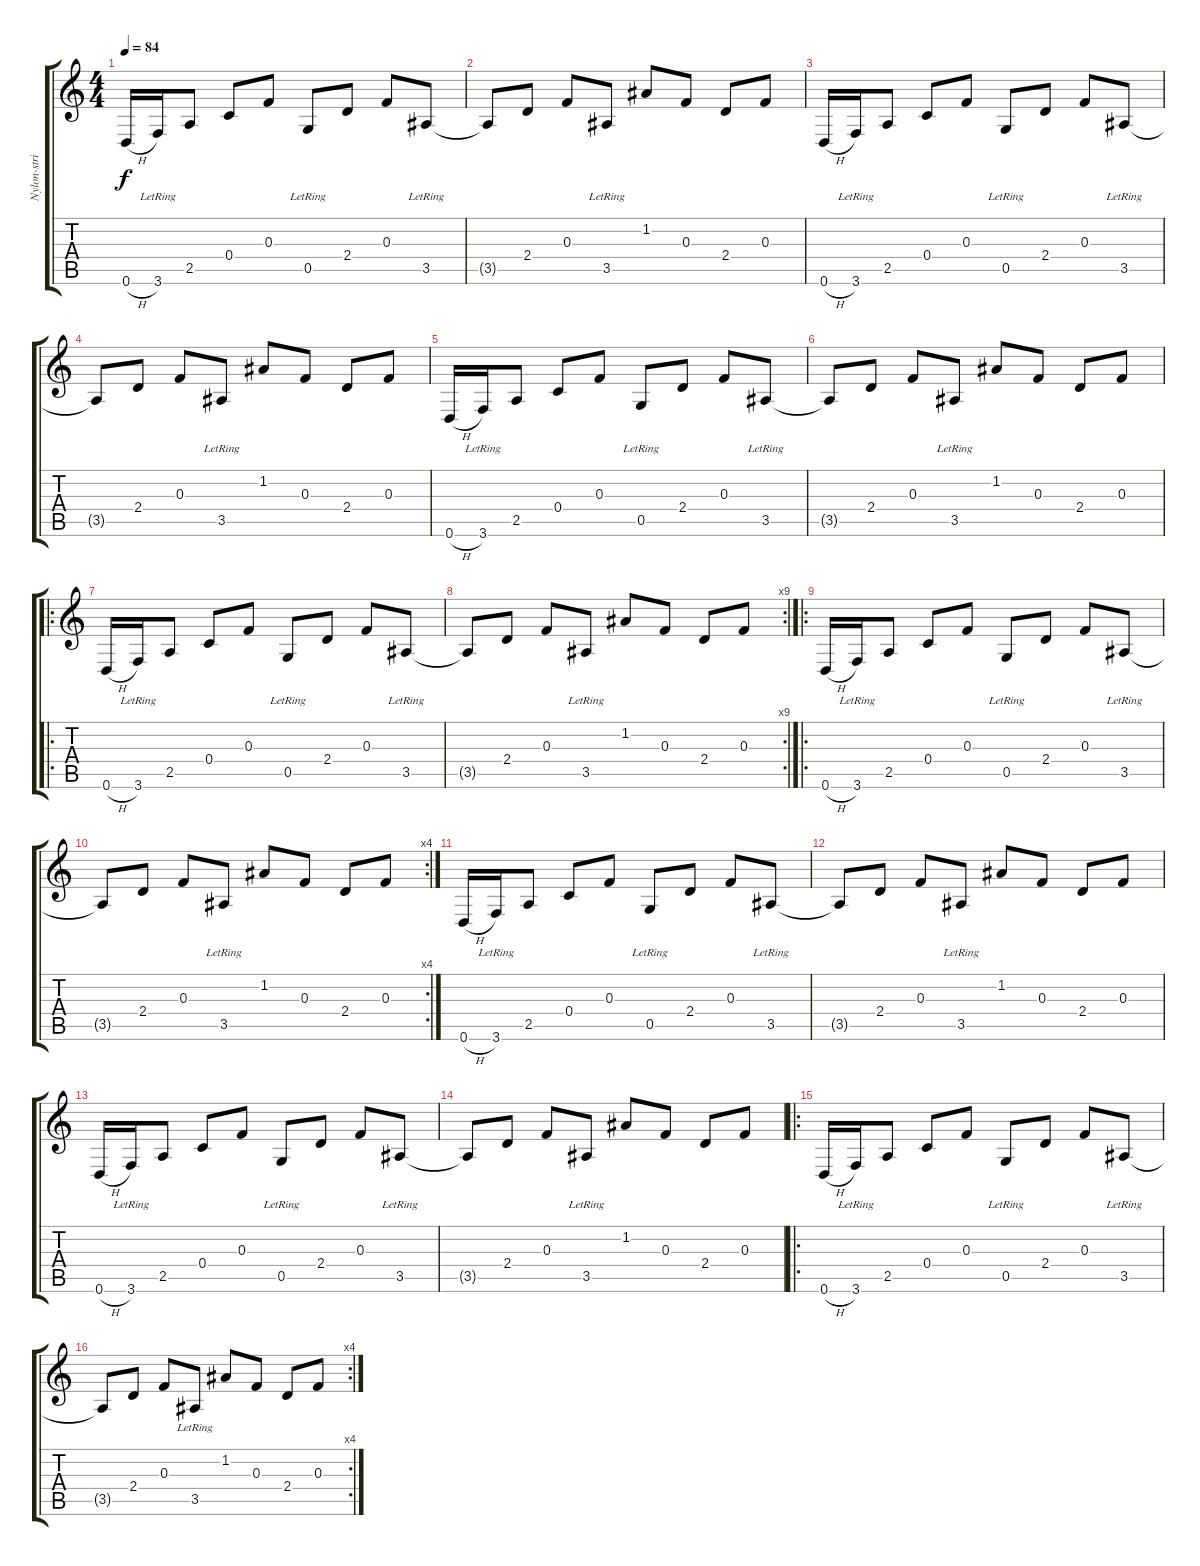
\track ("Nylon-string Ac." "Nylon-stri") {instrument acousticguitarnylon}
\staff {score tabs}
\tuning (D4 A3 F3 C3 G2 D2) {hide}
\ts (4 4)
\tempo 84
\clef g2
\ks c
0.6{h}.16{dy f instrument acousticguitarnylon} 3.6{lr}.16 2.5.8 0.4.8 0.3.8 0.5{lr}.8 2.4.8 0.3.8 3.5{lr}.8 |
3.5{t}.8 2.4.8 0.3.8 3.5{lr}.8 1.2.8 0.3.8 2.4.8 0.3.8 |
0.6{h}.16 3.6{lr}.16 2.5.8 0.4.8 0.3.8 0.5{lr}.8 2.4.8 0.3.8 3.5{lr}.8 |
3.5{t}.8 2.4.8 0.3.8 3.5{lr}.8 1.2.8 0.3.8 2.4.8 0.3.8 |
0.6{h}.16 3.6{lr}.16 2.5.8 0.4.8 0.3.8 0.5{lr}.8 2.4.8 0.3.8 3.5{lr}.8 |
3.5{t}.8 2.4.8 0.3.8 3.5{lr}.8 1.2.8 0.3.8 2.4.8 0.3.8 |
\ro
0.6{h}.16 3.6{lr}.16 2.5.8 0.4.8 0.3.8 0.5{lr}.8 2.4.8 0.3.8 3.5{lr}.8 |
\rc 9
3.5{t}.8 2.4.8 0.3.8 3.5{lr}.8 1.2.8 0.3.8 2.4.8 0.3.8 |
\ro
0.6{h}.16 3.6{lr}.16 2.5.8 0.4.8 0.3.8 0.5{lr}.8 2.4.8 0.3.8 3.5{lr}.8 |
\rc 4
3.5{t}.8 2.4.8 0.3.8 3.5{lr}.8 1.2.8 0.3.8 2.4.8 0.3.8 |
0.6{h}.16 3.6{lr}.16 2.5.8 0.4.8 0.3.8 0.5{lr}.8 2.4.8 0.3.8 3.5{lr}.8 |
3.5{t}.8 2.4.8 0.3.8 3.5{lr}.8 1.2.8 0.3.8 2.4.8 0.3.8 |
0.6{h}.16 3.6{lr}.16 2.5.8 0.4.8 0.3.8 0.5{lr}.8 2.4.8 0.3.8 3.5{lr}.8 |
3.5{t}.8 2.4.8 0.3.8 3.5{lr}.8 1.2.8 0.3.8 2.4.8 0.3.8 |
\ro
0.6{h}.16 3.6{lr}.16 2.5.8 0.4.8 0.3.8 0.5{lr}.8 2.4.8 0.3.8 3.5{lr}.8 |
\rc 4
3.5{t}.8 2.4.8 0.3.8 3.5{lr}.8 1.2.8 0.3.8 2.4.8 0.3.8
